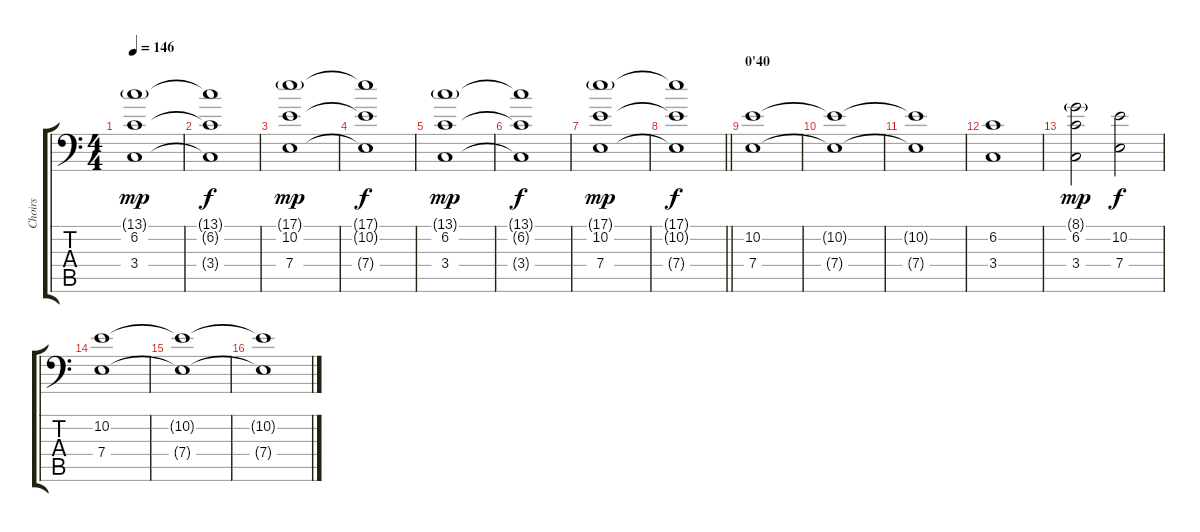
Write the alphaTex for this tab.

\track ("Choirs" "Choirs") {instrument choiraahs}
\staff {score tabs}
\tuning (B3 Gb3 D3 A2 E2 A1) {hide}
\ts (4 4)
\tempo 146
\clef f4
\ks c
(13.1{g} 6.2 3.4).1{dy mp} |
(13.1{t} 6.2{t} 3.4{t}).1{dy f} |
(17.1{g} 10.2 7.4).1{dy mp} |
(17.1{t} 10.2{t} 7.4{t}).1{dy f} |
(13.1{g} 6.2 3.4).1{dy mp} |
(13.1{t} 6.2{t} 3.4{t}).1{dy f} |
(17.1{g} 10.2 7.4).1{dy mp} |
\barLineRight lightlight
(17.1{t} 10.2{t} 7.4{t}).1{dy f} |
\section ("" "0'40")
(10.2 7.4).1 |
(10.2{t} 7.4{t}).1 |
(10.2{t} 7.4{t}).1 |
(6.2 3.4).1 |
(8.1{g} 6.2 3.4).2{dy mp} (10.2 7.4).2{dy f} |
(10.2 7.4).1 |
(10.2{t} 7.4{t}).1 |
(10.2{t} 7.4{t}).1
